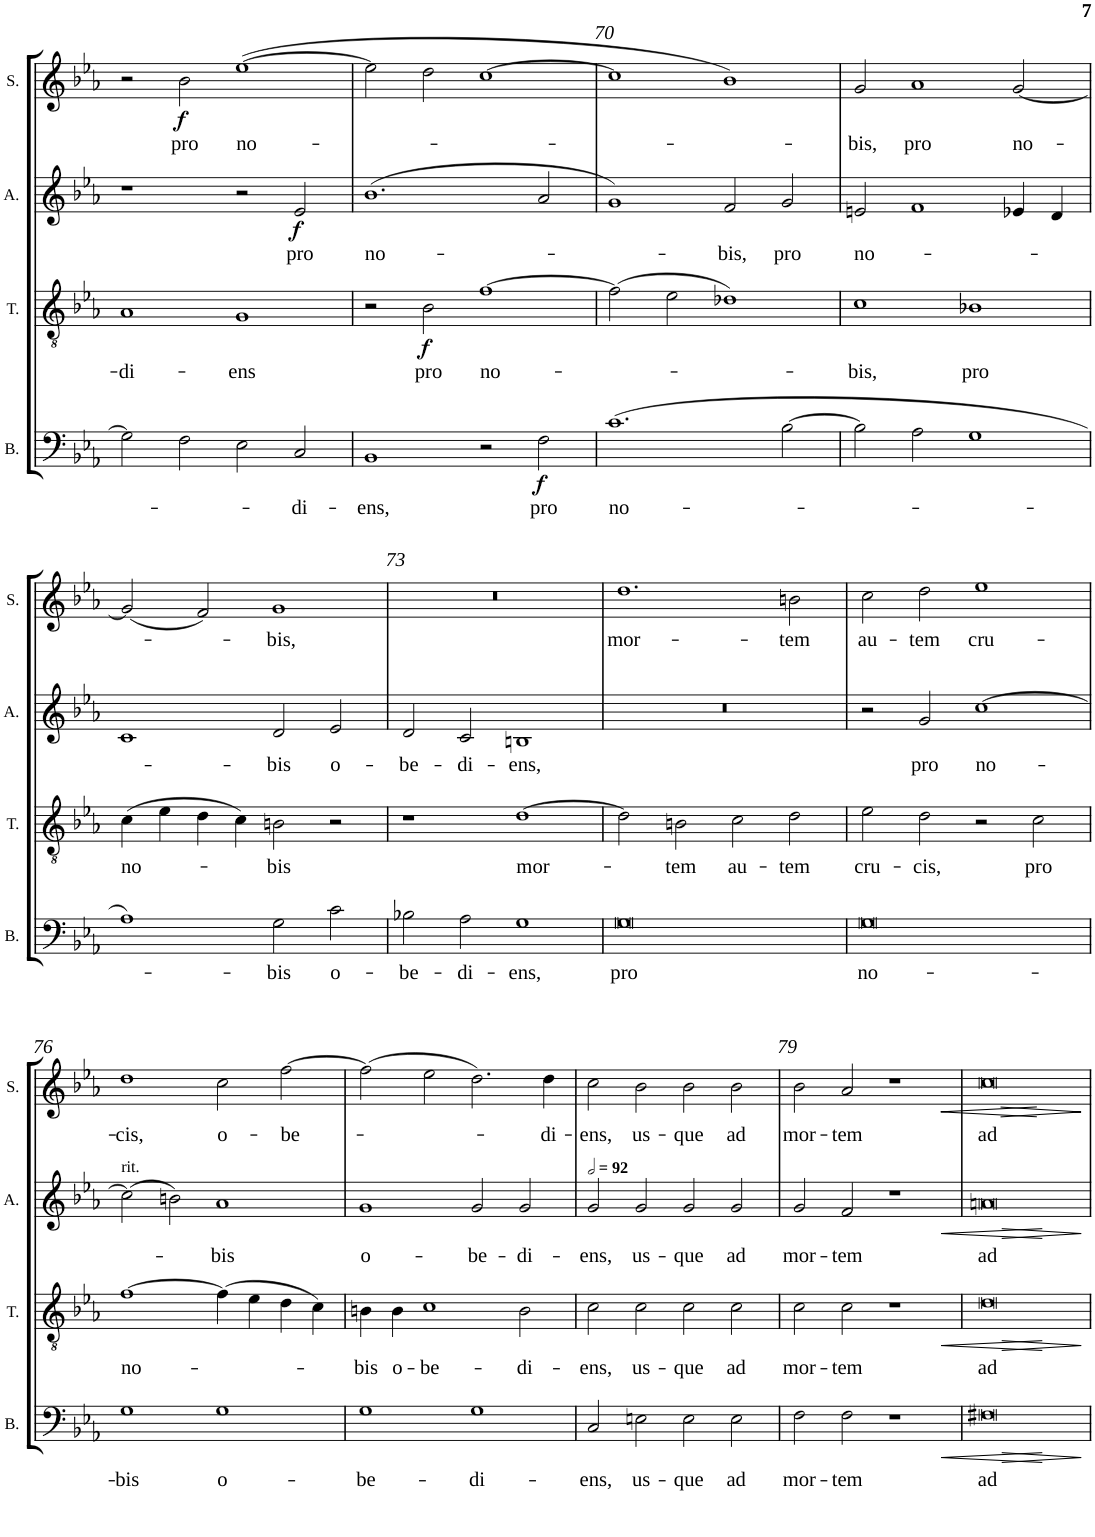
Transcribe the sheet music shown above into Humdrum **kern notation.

**kern	**text	**dynam	**kern	**text	**dynam	**kern	**text	**dynam	**kern	**text	**dynam
*part4	*part4	*part4	*part3	*part3	*part3	*part2	*part2	*part2	*part1	*part1	*part1
*staff4	*staff4	*staff4	*staff3	*staff3	*staff3	*staff2	*staff2	*staff2	*staff1	*staff1	*staff1
*I"Bass	*	*	*I"Tenor	*	*	*I"Alto	*	*	*I"Soprano	*	*
*I'B.	*	*	*I'T.	*	*	*I'A.	*	*	*I'S.	*	*
!!LO:PB:g=z
*clefF4	*	*	*clefGv2	*	*	*clefG2	*	*	*clefG2	*	*
*k[b-e-a-]	*	*	*k[b-e-a-]	*	*	*k[b-e-a-]	*	*	*k[b-e-a-]	*	*
*E-:	*	*	*E-:	*	*	*E-:	*	*	*E-:	*	*
*M4/2	*	*	*M4/2	*	*	*M4/2	*	*	*M4/2	*	*
=68	=68	=68	=68	=68	=68	=68	=68	=68	=68	=68	=68
!	!	!	!	!LO:LY:b	!	!	!	!	!	!	!
2G\]	.	.	1A-	-di-	.	1r	.	.	2r	.	.
!	!	!	!	!	!	!	!	!	!	!LO:LY:b	!LO:DY:b
2F\	.	.	.	.	.	.	.	.	2b-\	pro	f
!	!	!	!	!LO:LY:b	!	!	!	!	!	!LO:LY:b	!
2E-\	.	.	1G	-ens	.	2r	.	.	([1ee-	no-	.
!	!LO:LY:b	!	!	!	!	!	!LO:LY:b	!LO:DY:b	!	!	!
2C/	-di-	.	.	.	.	2e-/	pro	f	.	.	.
=69	=69	=69	=69	=69	=69	=69	=69	=69	=69	=69	=69
!	!LO:LY:b	!	!	!	!	!	!LO:LY:b	!	!	!	!
1BB-	-ens,	.	2r	.	.	(1.b-	no-	.	2ee-\]	.	.
!	!	!	!	!LO:LY:b	!LO:DY:b	!	!	!	!	!	!
.	.	.	2B-\	pro	f	.	.	.	2dd\	.	.
!	!	!	!	!LO:LY:b	!	!	!	!	!	!	!
2r	.	.	[1f	no-	.	.	.	.	[1cc	.	.
!	!LO:LY:b	!LO:DY:b	!	!	!	!	!	!	!	!	!
2F\	pro	f	.	.	.	2a-/	.	.	.	.	.
=70	=70	=70	=70	=70	=70	=70	=70	=70	=70	=70	=70
!	!LO:LY:b	!	!	!	!	!	!	!	!	!	!
(1.c	no-	.	(2f\]	.	.	1g)	.	.	1cc]	.	.
.	.	.	2e-\	.	.	.	.	.	.	.	.
!	!	!	!	!	!	!	!LO:LY:b	!	!	!	!
.	.	.	1d-X)	.	.	2f/	-bis,	.	1b-)	.	.
!	!	!	!	!	!	!	!LO:LY:b	!	!	!	!
[2B-\	.	.	.	.	.	2g/	pro	.	.	.	.
=71	=71	=71	=71	=71	=71	=71	=71	=71	=71	=71	=71
!	!	!	!	!LO:LY:b	!	!	!LO:LY:b	!	!	!LO:LY:b	!
2B-\]	.	.	1c	-bis,	.	2en/	no-	.	2g/	-bis,	.
!	!	!	!	!	!	!	!	!	!	!LO:LY:b	!
2A-\	.	.	.	.	.	1f	.	.	1a-	pro	.
!	!	!	!	!LO:LY:b	!	!	!	!	!	!	!
1G	.	.	1B-X	pro	.	.	.	.	.	.	.
!	!	!	!	!	!	!	!	!	!	!LO:LY:b	!
.	.	.	.	.	.	4e-X/	.	.	[2g/	no-	.
.	.	.	.	.	.	4d/	.	.	.	.	.
!!LO:LB:g=z
=72	=72	=72	=72	=72	=72	=72	=72	=72	=72	=72	=72
!	!	!	!	!LO:LY:b	!	!	!	!	!	!	!
1A-)	.	.	(4c\	no-	.	1c	.	.	(2g/]	.	.
.	.	.	4e-\	.	.	.	.	.	.	.	.
.	.	.	4d\	.	.	.	.	.	2f/)	.	.
.	.	.	4c\)	.	.	.	.	.	.	.	.
!	!LO:LY:b	!	!	!LO:LY:b	!	!	!LO:LY:b	!	!	!LO:LY:b	!
2G\	-bis	.	2Bn\	-bis	.	2d/	-bis	.	1g	-bis,	.
!	!LO:LY:b	!	!	!	!	!	!LO:LY:b	!	!	!	!
2c\	o-	.	2r	.	.	2e-/	o-	.	.	.	.
=73	=73	=73	=73	=73	=73	=73	=73	=73	=73	=73	=73
!	!LO:LY:b	!	!	!	!	!	!LO:LY:b	!	!	!	!
2B-X\	-be-	.	1r	.	.	2d/	-be-	.	0r	.	.
!	!LO:LY:b	!	!	!	!	!	!LO:LY:b	!	!	!	!
2A-\	-di-	.	.	.	.	2c/	-di-	.	.	.	.
!	!LO:LY:b	!	!	!LO:LY:b	!	!	!LO:LY:b	!	!	!	!
1G	-ens,	.	[1d	mor-	.	1Bn	-ens,	.	.	.	.
=74	=74	=74	=74	=74	=74	=74	=74	=74	=74	=74	=74
!	!LO:LY:b	!	!	!	!	!	!	!	!	!LO:LY:b	!
0G	pro	.	2d\]	.	.	0r	.	.	1.dd	mor-	.
!	!	!	!	!LO:LY:b	!	!	!	!	!	!	!
.	.	.	2Bn\	-tem	.	.	.	.	.	.	.
!	!	!	!	!LO:LY:b	!	!	!	!	!	!	!
.	.	.	2c\	au-	.	.	.	.	.	.	.
!	!	!	!	!LO:LY:b	!	!	!	!	!	!LO:LY:b	!
.	.	.	2d\	-tem	.	.	.	.	2bn\	-tem	.
=75	=75	=75	=75	=75	=75	=75	=75	=75	=75	=75	=75
!	!LO:LY:b	!	!	!LO:LY:b	!	!	!	!	!	!LO:LY:b	!
0G	no-	.	2e-\	cru-	.	2r	.	.	2cc\	au-	.
!	!	!	!	!LO:LY:b	!	!	!LO:LY:b	!	!	!LO:LY:b	!
.	.	.	2d\	-cis,	.	2g/	pro	.	2dd\	-tem	.
!	!	!	!	!	!	!	!LO:LY:b	!	!	!LO:LY:b	!
.	.	.	2r	.	.	[1cc	no-	.	1ee-	cru-	.
!	!	!	!	!LO:LY:b	!	!	!	!	!	!	!
.	.	.	2c\	pro	.	.	.	.	.	.	.
!!LO:LB:g=z
=76	=76	=76	=76	=76	=76	=76	=76	=76	=76	=76	=76
!	!	!	!	!	!	!	!	!	!LO:TX:b:t=rit.	!	!
!	!LO:LY:b	!	!	!LO:LY:b	!	!	!	!	!	!LO:LY:b	!
1G	-bis	.	[1f	no-	.	(2cc\]	.	.	1dd	-cis,	.
.	.	.	.	.	.	2bn\)	.	.	.	.	.
!	!LO:LY:b	!	!	!	!	!	!LO:LY:b	!	!	!LO:LY:b	!
1G	o-	.	(4f\]	.	.	1a-	-bis	.	2cc\	o-	.
.	.	.	4e-\	.	.	.	.	.	.	.	.
!	!	!	!	!	!	!	!	!	!	!LO:LY:b	!
.	.	.	4d\	.	.	.	.	.	[2ff\	-be-	.
.	.	.	4c\)	.	.	.	.	.	.	.	.
=77	=77	=77	=77	=77	=77	=77	=77	=77	=77	=77	=77
!	!LO:LY:b	!	!	!LO:LY:b	!	!	!LO:LY:b	!	!	!	!
1G	-be-	.	4Bn\	-bis	.	1g	o-	.	(2ff\]	.	.
!	!	!	!	!LO:LY:b	!	!	!	!	!	!	!
.	.	.	4B\	o-	.	.	.	.	.	.	.
!	!	!	!	!LO:LY:b	!	!	!	!	!	!	!
.	.	.	1c	-be-	.	.	.	.	2ee-\	.	.
!	!LO:LY:b	!	!	!	!	!	!LO:LY:b	!	!	!	!
1G	-di-	.	.	.	.	2g/	-be-	.	2.dd\)	.	.
!	!	!	!	!LO:LY:b	!	!	!LO:LY:b	!	!	!	!
.	.	.	2B\	-di-	.	2g/	-di-	.	.	.	.
!	!	!	!	!	!	!	!	!	!	!LO:LY:b	!
.	.	.	.	.	.	.	.	.	4dd\	-di-	.
=78	=78	=78	=78	=78	=78	=78	=78	=78	=78	=78	=78
*	*	*	*	*	*	*	*	*	*MM184	*	*
!	!LO:LY:b	!	!	!LO:LY:b	!	!	!LO:LY:b	!	!	!LO:LY:b	!
2C/	-ens,	.	2c\	-ens,	.	2g/	-ens,	.	2cc\	-ens,	.
!	!LO:LY:b	!	!	!LO:LY:b	!	!	!LO:LY:b	!	!	!LO:LY:b	!
2En\	us-	.	2c\	us-	.	2g/	us-	.	2b-\	us-	.
!	!LO:LY:b	!	!	!LO:LY:b	!	!	!LO:LY:b	!	!	!LO:LY:b	!
2E\	-que	.	2c\	-que	.	2g/	-que	.	2b-\	-que	.
!	!LO:LY:b	!	!	!LO:LY:b	!	!	!LO:LY:b	!	!	!LO:LY:b	!
2E\	ad	.	2c\	ad	.	2g/	ad	.	2b-\	ad	.
=79	=79	=79	=79	=79	=79	=79	=79	=79	=79	=79	=79
!	!LO:LY:b	!	!	!LO:LY:b	!	!	!LO:LY:b	!	!	!LO:LY:b	!
2F\	mor-	.	2c\	mor-	.	2g/	mor-	.	2b-\	mor-	.
!	!LO:LY:b	!	!	!LO:LY:b	!	!	!LO:LY:b	!	!	!LO:LY:b	!
2F\	-tem	.	2c\	-tem	.	2f/	-tem	.	2a-/	-tem	.
1r	.	.	1r	.	.	1r	.	.	1r	.	.
=80	=80	=80	=80	=80	=80	=80	=80	=80	=80	=80	=80
!	!LO:LY:b	!LO:HP:b	!	!LO:LY:b	!LO:HP:b	!	!LO:LY:b	!LO:HP:b	!	!LO:LY:b	!LO:HP:b
0F#X	ad	>	0d	ad	>	0an	ad	>	0cc	ad	>
.	.	]	.	.	]	.	.	]	.	.	]
=	=	=	=	=	=	=	=	=	=	=	=
*-	*-	*-	*-	*-	*-	*-	*-	*-	*-	*-	*-
